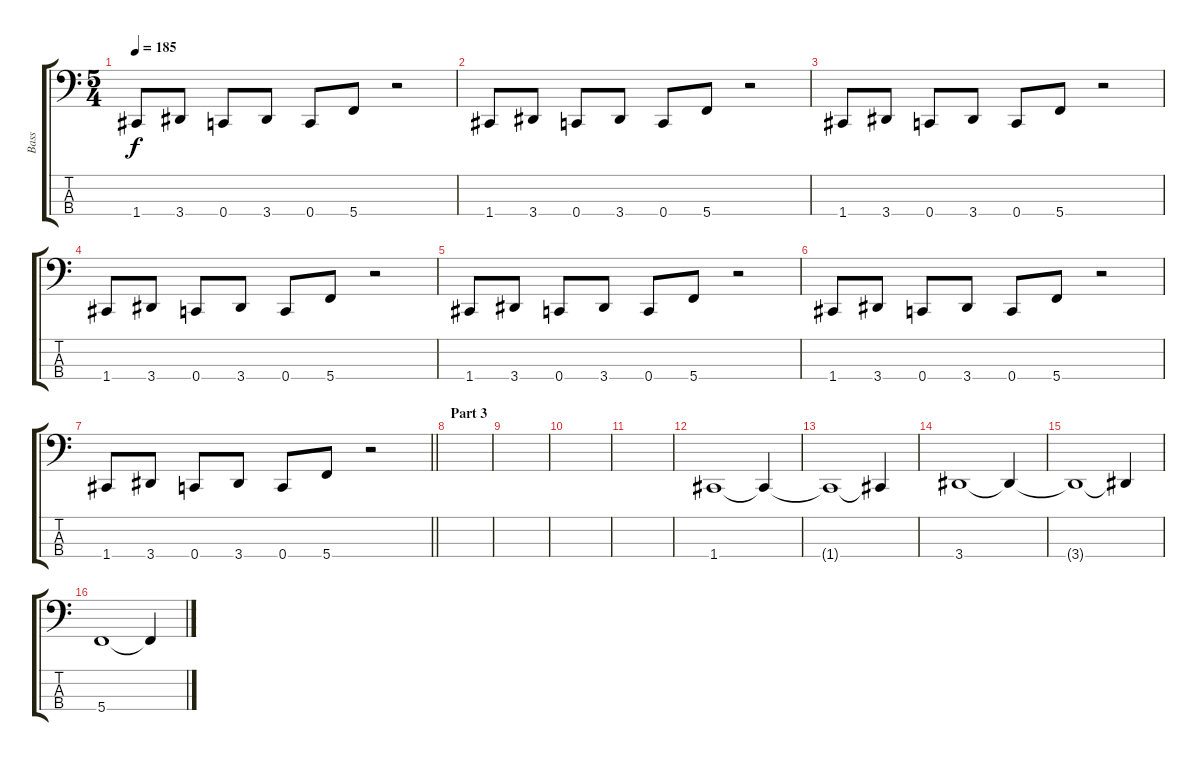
\track ("Bass" "Bass") {instrument electricbassfinger}
\staff {score tabs}
\tuning (F2 C2 G1 C1) {hide}
\ts (5 4)
\tempo 185
\clef f4
\ks c
1.4.8{dy f} 3.4.8 0.4.8 3.4.8 0.4.8 5.4.8 r.2 |
1.4.8 3.4.8 0.4.8 3.4.8 0.4.8 5.4.8 r.2 |
1.4.8 3.4.8 0.4.8 3.4.8 0.4.8 5.4.8 r.2 |
1.4.8 3.4.8 0.4.8 3.4.8 0.4.8 5.4.8 r.2 |
1.4.8 3.4.8 0.4.8 3.4.8 0.4.8 5.4.8 r.2 |
1.4.8 3.4.8 0.4.8 3.4.8 0.4.8 5.4.8 r.2 |
\barLineRight lightlight
1.4.8 3.4.8 0.4.8 3.4.8 0.4.8 5.4.8 r.2 |
\section ("" "Part 3")
|
|
|
|
1.4.1{volume 16} 1.4{t}.4 |
1.4{t}.1 1.4{t}.4 |
3.4.1 3.4{t}.4 |
3.4{t}.1 3.4{t}.4 |
5.4.1 5.4{t}.4
